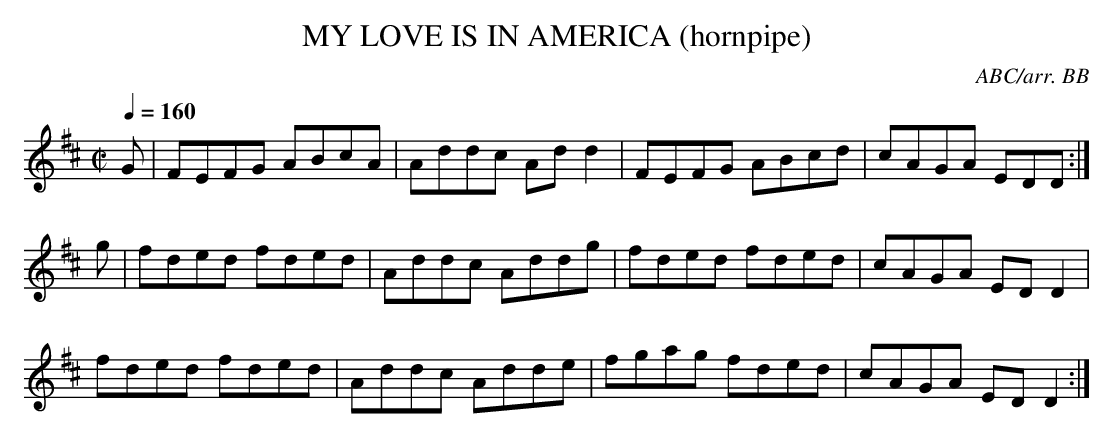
X:1
T:MY LOVE IS IN AMERICA (hornpipe)
C:ABC/arr. BB
Y:"allegro"
played as a 16-16 reel these days.
Q:1/4=160
L:1/8
M:C|
K:D
G|FEFG ABcA|Addc Add2|FEFG ABcd|cAGA EDD :|
g|fded fded|Addc Addg|fded fded|cAGA EDD2|
fded fded|Addc Adde|fgag fded|cAGA EDD2 :|
